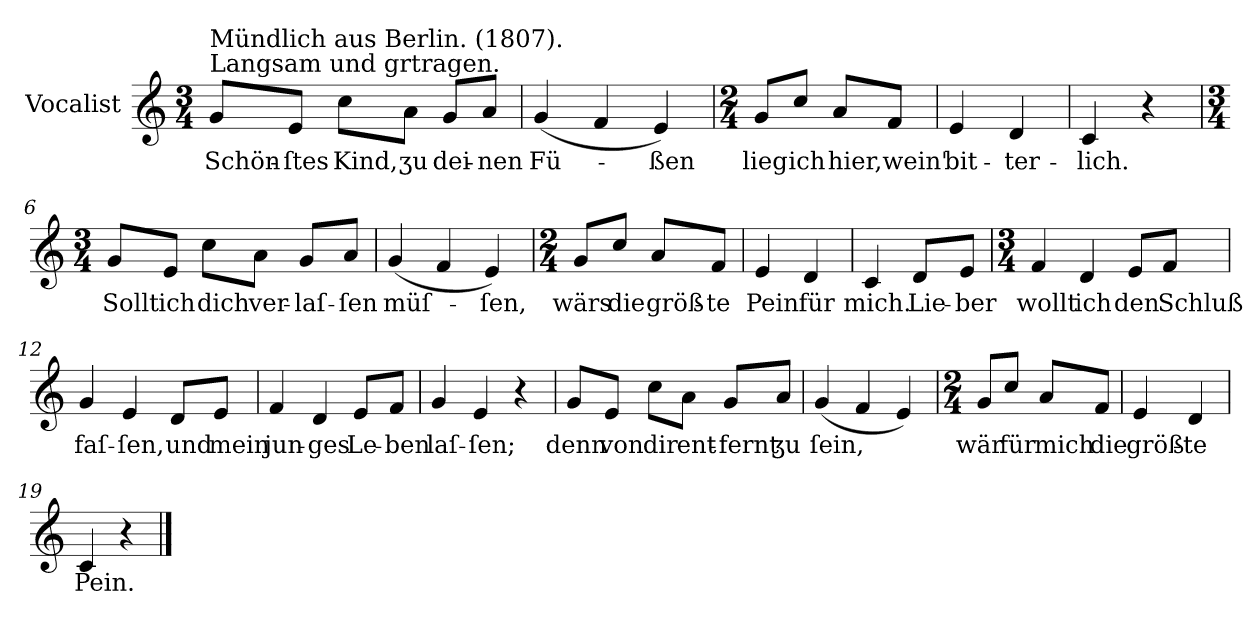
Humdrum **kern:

**kern	**text
*part1	*part1
*staff1	*staff1
*I"Vocalist	*
*k[]	*
*C:	*
*M3/4	*
=1	=1
!LO:TX:a:t=Langsam und grtragen.	!
!LO:TX:a:t=Mündlich aus Berlin. (1807).	!
8gL	Schön-
8eJ	-ſtes
8ccL	Kind,
8aJ	ʒu
8gL	dei-
8aJ	-nen
=2	=2
(4g	Fü-
4f	.
4e)	-ßen
=3	=3
*M2/4	*
8gL	lieg
8ccJ	ich
8aL	hier,
8fJ	wein'
=4	=4
4e	bit-
4d	-ter-
=5	=5
4c	-lich.
4r	.
=6	=6
*M3/4	*
8gL	Sollt
8eJ	ich
8ccL	dich
8aJ	ver-
8gL	-laſ-
8aJ	-ſen
=7	=7
(4g	müſ-
4f	.
4e)	-ſen,
=8	=8
*M2/4	*
8gL	wärs
8ccJ	die
8aL	größ-
8fJ	-te
=9	=9
4e	Pein
4d	für
=10	=10
4c	mich.
8dL	Lie-
8eJ	-ber
=11	=11
*M3/4	*
4f	wollt
4d	ich
8eL	den
8fJ	Schluß
=12	=12
4g	faſ-
4e	-ſen,
8dL	und
8eJ	mein
=13	=13
4f	jun-
4d	-ges
8eL	Le-
8fJ	-ben
=14	=14
4g	laſ-
4e	-ſen;
4r	.
=15	=15
8gL	denn
8eJ	von
8ccL	dir
8aJ	ent-
8gL	-fernt
8aJ	ʒu
=16	=16
(4g	ſein,
4f	.
4e)	.
=17	=17
*M2/4	*
8gL	wär
8ccJ	für
8aL	mich
8fJ	die
=18	=18
4e	größ-
4d	-te
=19	=19
4c	Pein.
4r	.
==	==
*-	*-
